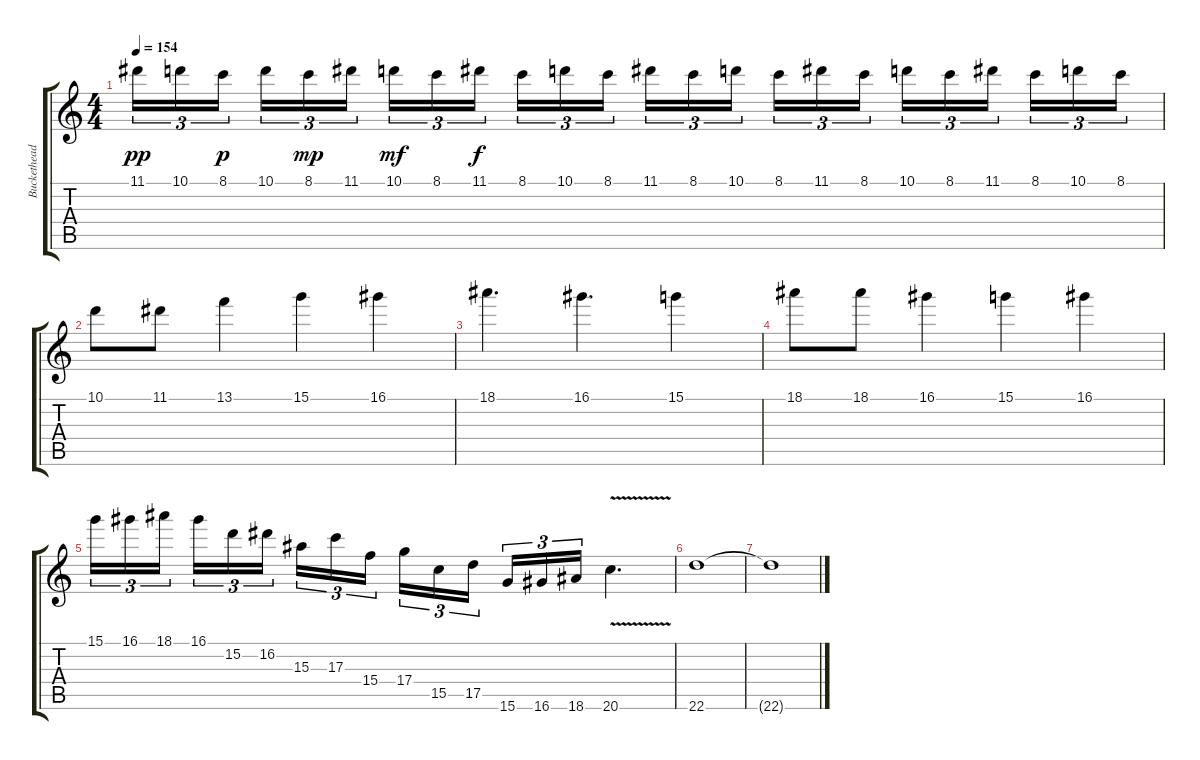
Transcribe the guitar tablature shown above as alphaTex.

\track ("Buckethead" "Buckethead") {instrument acousticguitarnylon}
\staff {score tabs}
\tuning (E4 B3 G3 D3 A2 E2) {hide}
\ts (4 4)
\tempo 154
\clef g2
\ks c
11.1.16{tu (3 2) dy pp} 10.1.16{tu (3 2)} 8.1.16{tu (3 2) dy p beam splitsecondary} 10.1.16{tu (3 2)} 8.1.16{tu (3 2) dy mp} 11.1.16{tu (3 2)} 10.1.16{tu (3 2) dy mf} 8.1.16{tu (3 2)} 11.1.16{tu (3 2) dy f beam splitsecondary} 8.1.16{tu (3 2)} 10.1.16{tu (3 2)} 8.1.16{tu (3 2)} 11.1.16{tu (3 2)} 8.1.16{tu (3 2)} 10.1.16{tu (3 2) beam splitsecondary} 8.1.16{tu (3 2)} 11.1.16{tu (3 2)} 8.1.16{tu (3 2)} 10.1.16{tu (3 2)} 8.1.16{tu (3 2)} 11.1.16{tu (3 2) beam splitsecondary} 8.1.16{tu (3 2)} 10.1.16{tu (3 2)} 8.1.16{tu (3 2)} |
10.1.8 11.1.8 13.1.4 15.1.4 16.1.4 |
18.1.4{d} 16.1.4{d} 15.1.4 |
18.1.8 18.1.8 16.1.4 15.1.4 16.1.4 |
15.1.16{tu (3 2)} 16.1.16{tu (3 2)} 18.1.16{tu (3 2) beam splitsecondary} 16.1.16{tu (3 2)} 15.2.16{tu (3 2)} 16.2.16{tu (3 2)} 15.3.16{tu (3 2)} 17.3.16{tu (3 2)} 15.4.16{tu (3 2) beam splitsecondary} 17.4.16{tu (3 2)} 15.5.16{tu (3 2)} 17.5.16{tu (3 2)} 15.6.16{tu (3 2)} 16.6.16{tu (3 2)} 18.6.16{tu (3 2)} 20.6{v}.4{d} |
22.6.1 |
22.6{t}.1
